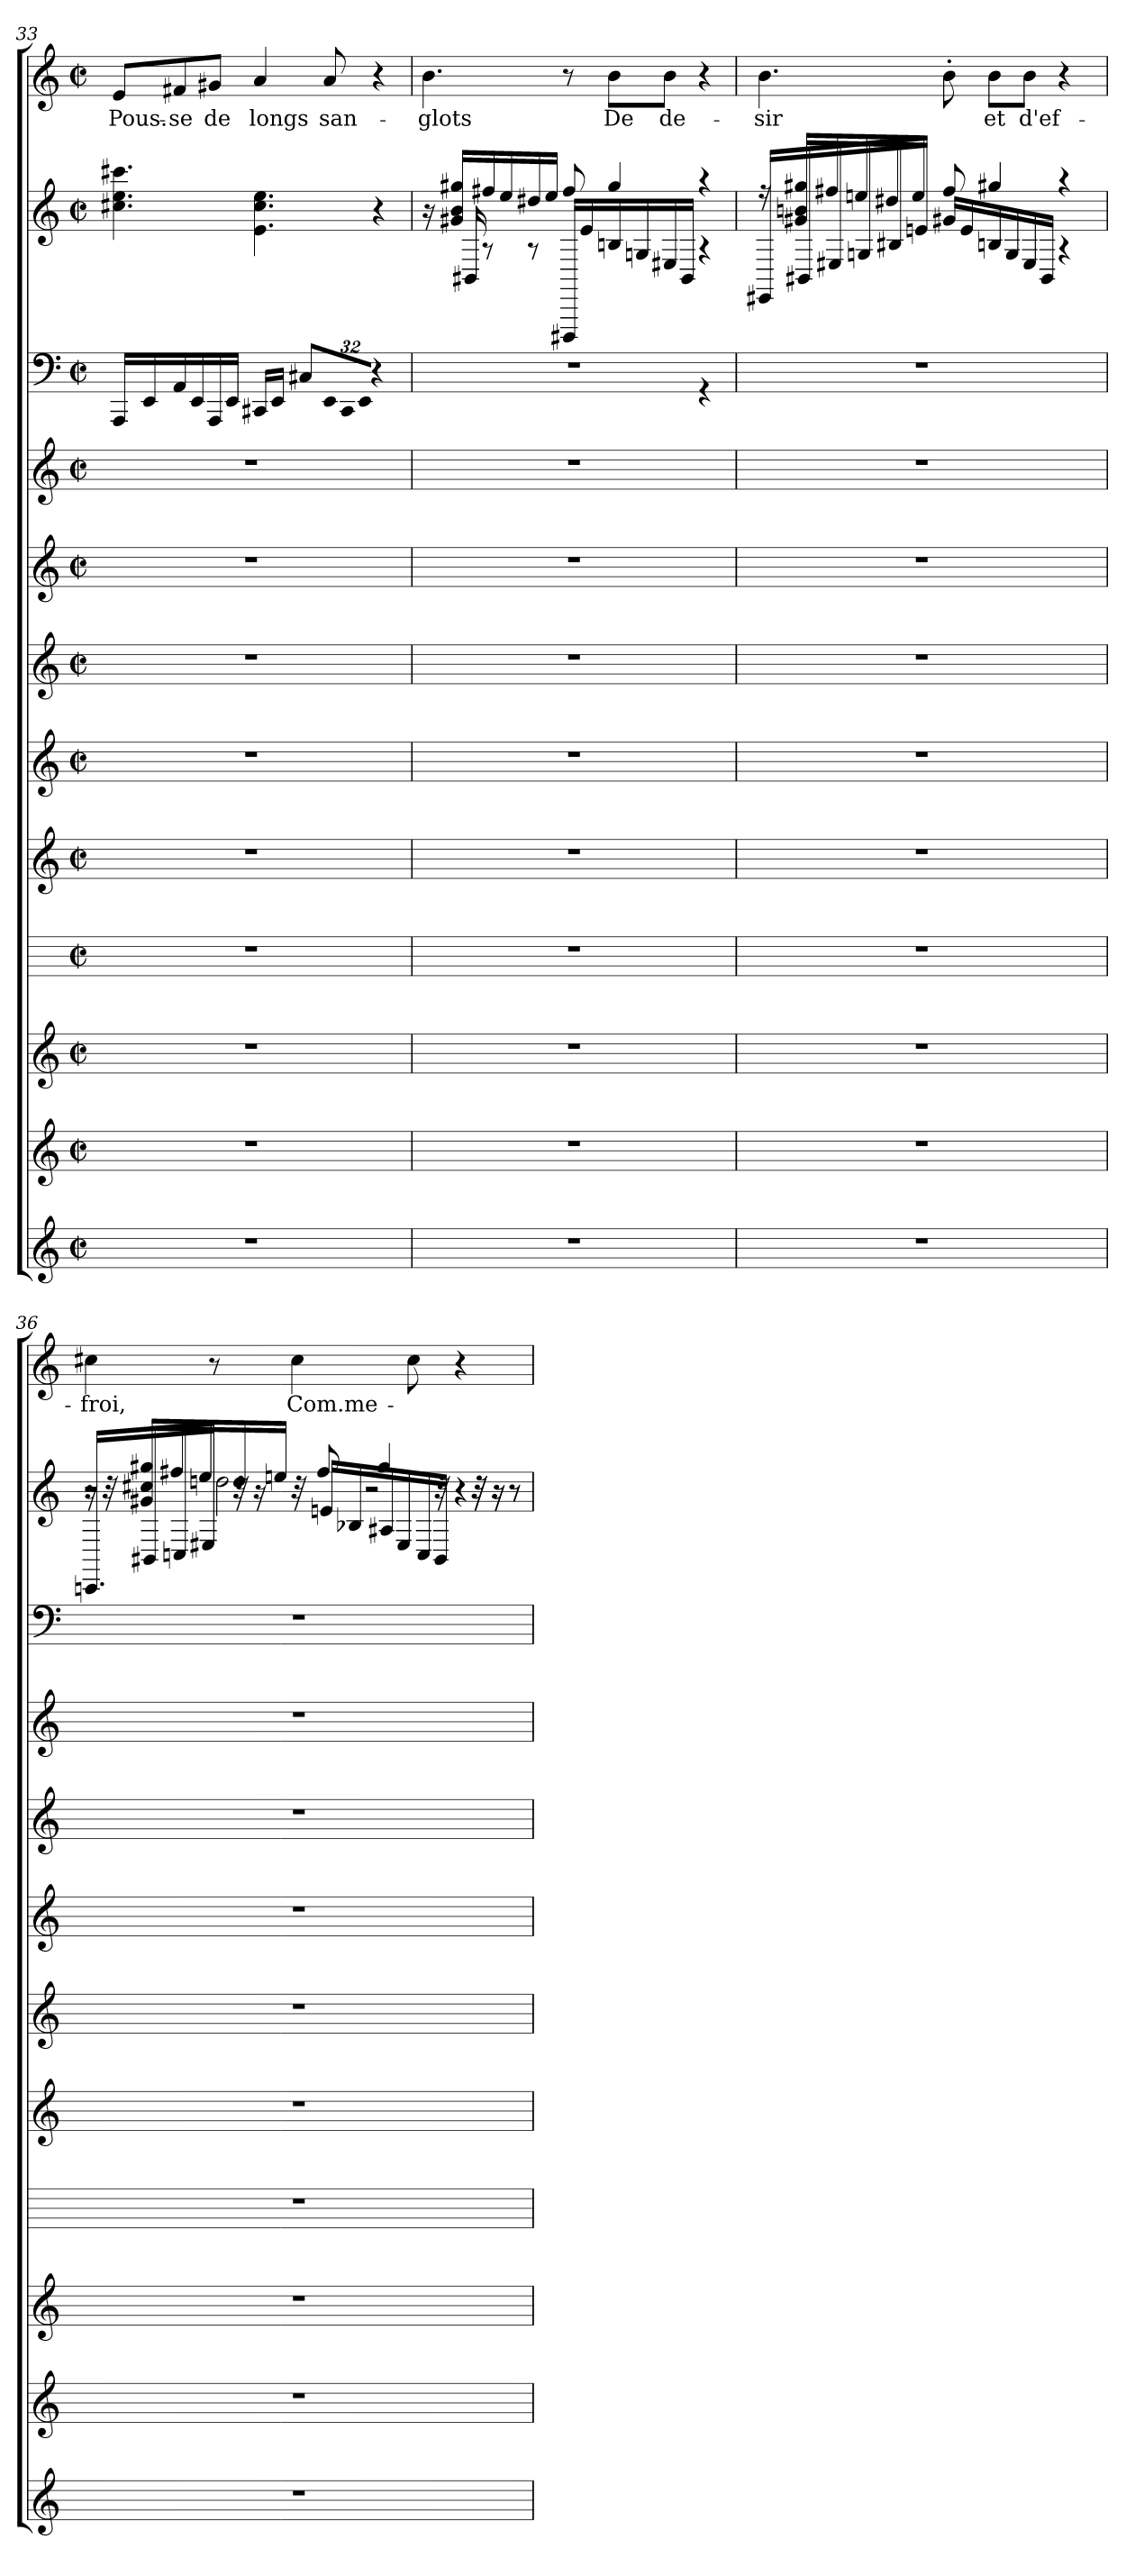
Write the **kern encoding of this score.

**kern	**kern	**kern	**kern	**kern	**kern	**kern	**kern	**kern	**kern	**kern	**kern	**text
*part12	*part11	*part10	*part9	*part8	*part7	*part6	*part5	*part4	*part3	*part2	*part1	*part1
*staff12	*staff11	*staff10	*staff9	*staff8	*staff7	*staff6	*staff5	*staff4	*staff3	*staff2	*staff1	*staff1
!!LO:LB:g=z
*clefG2	*clefG2	*clefG2	*	*clefG2	*clefG2	*clefG2	*clefG2	*clefG2	*clefF4	*clefG2	*clefG2	*
*k[]	*k[]	*k[]	*k[]	*k[]	*k[]	*k[]	*k[]	*k[]	*k[]	*k[]	*k[]	*
*C:	*C:	*C:	*C:	*C:	*C:	*C:	*C:	*C:	*C:	*C:	*C:	*
*M2/2	*M2/2	*M2/2	*M2/2	*M2/2	*M2/2	*M2/2	*M2/2	*M2/2	*M2/2	*M2/2	*M2/2	*
*met(c|)	*met(c|)	*met(c|)	*met(c|)	*met(c|)	*met(c|)	*met(c|)	*met(c|)	*met(c|)	*met(c|)	*met(c|)	*met(c|)	*
=33	=33	=33	=33	=33	=33	=33	=33	=33	=33	=33	=33	=33
1r	1r	1r	1r	1r	1r	1r	1r	1r	16AAA/LL	4.cc#\ 4.ee\ 4.ccc#\	8e/L	Pous.-
.	.	.	.	.	.	.	.	.	16EE/	.	.	.
.	.	.	.	.	.	.	.	.	16AA/	.	8f#/	se
.	.	.	.	.	.	.	.	.	16EE/	.	.	.
.	.	.	.	.	.	.	.	.	16AAA/	.	8g#/J	de
.	.	.	.	.	.	.	.	.	16EE/JJ	.	.	.
.	.	.	.	.	.	.	.	.	16CC#/LL	4.e\ 4.cc#\ 4.ee\	4a/	longs
.	.	.	.	.	.	.	.	.	16EE/JJ	.	.	.
.	.	.	.	.	.	.	.	.	8C#/L	.	.	.
!	!	!	!	!	!	!	!	!	!LO:N:vis=16	!	!	!
.	.	.	.	.	.	.	.	.	512%21EE/L	.	8a/	san-
!	!	!	!	!	!	!	!	!	!LO:N:vis=16	!	!	!
.	.	.	.	.	.	.	.	.	512%21CC#/	.	.	.
!	!	!	!	!	!	!	!	!	!LO:N:vis=16	!	!	!
.	.	.	.	.	.	.	.	.	512%21EE/JJ	.	.	.
.	.	.	.	.	.	.	.	.	4r	.	.	.
.	.	.	.	.	.	.	.	.	.	4r	4r	.
.	.	.	.	.	.	.	.	.	512ryy	.	.	.
=34	=34	=34	=34	=34	=34	=34	=34	=34	=34	=34	=34	=34
*	*	*	*	*	*	*	*	*	*^	*^	*	*
1r	1r	1r	1r	1r	1r	1r	1r	1r	1r	8ryy	16r	16ryy	4.b\	glots
.	.	.	.	.	.	.	.	.	.	.	16g#/ 16b/ 16gg#/LL	16BB#X/	.	.
.	.	.	.	.	.	.	.	.	.	8ryy	16ff#/	8r	.	.
.	.	.	.	.	.	.	.	.	.	.	16ee/	.	.	.
.	.	.	.	.	.	.	.	.	.	8ryy	16dd#X/	8r	.	.
.	.	.	.	.	.	.	.	.	.	.	16ee/JJ	.	.	.
.	.	.	.	.	.	.	.	.	.	8ryy	8ff#/	16DDD#X\LL	8r	.
.	.	.	.	.	.	.	.	.	.	.	.	16e\	.	.
.	.	.	.	.	.	.	.	.	.	8ryy	4gg#/	16Bn\	8b\L	De
.	.	.	.	.	.	.	.	.	.	.	.	16Gn/	.	.
.	.	.	.	.	.	.	.	.	.	8ryy	.	16E#X/	8b\J	de-
.	.	.	.	.	.	.	.	.	.	.	.	16BB#/JJ	.	.
.	.	.	.	.	.	.	.	.	.	4r	4r	4r	4r	.
=35	=35	=35	=35	=35	=35	=35	=35	=35	=35	=35	=35	=35	=35	=35
1r	1r	1r	1r	1r	1r	1r	1r	1r	1r	8ryy	16r	16EE#X/LL	4.b\	sir
.	.	.	.	.	.	.	.	.	.	.	16g#X/ 16bn/ 16gg#X/LL	16BB#X/	.	.
.	.	.	.	.	.	.	.	.	.	8ryy	16ff#/	16E#X/	.	.
.	.	.	.	.	.	.	.	.	.	.	16een/	16Gn/	.	.
.	.	.	.	.	.	.	.	.	.	8ryy	16dd#X/	16B#X/	.	.
.	.	.	.	.	.	.	.	.	.	.	16ee/JJ	16en\JJ	.	.
.	.	.	.	.	.	.	.	.	.	8ryy	8ff#/	16g#X\LL	8b'\	.
.	.	.	.	.	.	.	.	.	.	.	.	16e\	.	.
.	.	.	.	.	.	.	.	.	.	8ryy	4gg#X/	16Bn\	8b\L	et
.	.	.	.	.	.	.	.	.	.	.	.	16G/	.	.
.	.	.	.	.	.	.	.	.	.	8ryy	.	16E#/	8b\J	d'ef-
.	.	.	.	.	.	.	.	.	.	.	.	16BB#/JJ	.	.
.	.	.	.	.	.	.	.	.	.	8ryy	4r	4r	4r	.
.	.	.	.	.	.	.	.	.	.	8ryy	.	.	.	.
!!LO:LB:g=z
=36	=36	=36	=36	=36	=36	=36	=36	=36	=36	=36	=36	=36	=36	=36
*	*	*	*	*	*	*	*	*	*	*	*^	*^	*	*
1r	1r	1r	1r	1r	1r	1r	1r	1r	1r	8ryy	16r	16.CCn/LL	2r	8ryy	4cc#\	froi,
.	.	.	.	.	.	.	.	.	.	.	32r	.	.	.	.	.
.	.	.	.	.	.	.	.	.	.	.	16g#/ 16cc#X/ 16gg#/LL	16BB#X/	.	.	.	.
.	.	.	.	.	.	.	.	.	.	8ryy	.	.	.	16ryy	.	.
.	.	.	.	.	.	.	.	.	.	.	16ff#/	16Cn/	.	.	.	.
.	.	.	.	.	.	.	.	.	.	.	.	.	.	32ryy	.	.
.	.	.	.	.	.	.	.	.	.	.	16ee/	16E#X/JJ	.	2ddn\	.	.
.	.	.	.	.	.	.	.	.	.	8ryy	.	.	.	.	8r	.
.	.	.	.	.	.	.	.	.	.	.	16dd/	32r	.	.	.	.
.	.	.	.	.	.	.	.	.	.	.	.	16r	.	.	.	.
.	.	.	.	.	.	.	.	.	.	.	16een/JJ	.	.	.	.	.
.	.	.	.	.	.	.	.	.	.	8ryy	.	32r	.	.	4cc#\	Com.me-
.	.	.	.	.	.	.	.	.	.	.	8ff#/	16en\LL	.	.	.	.
.	.	.	.	.	.	.	.	.	.	.	.	16B-X\	.	.	.	.
.	.	.	.	.	.	.	.	.	.	8ryy	.	.	2r	.	.	.
.	.	.	.	.	.	.	.	.	.	.	4gg#/	16A#X/	.	.	.	.
.	.	.	.	.	.	.	.	.	.	.	.	16E#/	.	.	.	.
.	.	.	.	.	.	.	.	.	.	8ryy	.	.	.	.	8cc#\	.
.	.	.	.	.	.	.	.	.	.	.	.	16C/	.	.	.	.
.	.	.	.	.	.	.	.	.	.	.	.	16BB#/JJ	.	32r	.	.
.	.	.	.	.	.	.	.	.	.	8ryy	.	.	.	4r	4r	.
.	.	.	.	.	.	.	.	.	.	.	32r	32r	.	.	.	.
.	.	.	.	.	.	.	.	.	.	.	16r	16r	.	.	.	.
.	.	.	.	.	.	.	.	.	.	8ryy	8r	8r	.	.	.	.
*	*	*	*	*	*	*	*	*	*v	*v	*	*	*	*	*	*
*	*	*	*	*	*	*	*	*	*	*v	*v	*v	*v	*	*
=	=	=	=	=	=	=	=	=	=	=	=	=
*-	*-	*-	*-	*-	*-	*-	*-	*-	*-	*-	*-	*-
